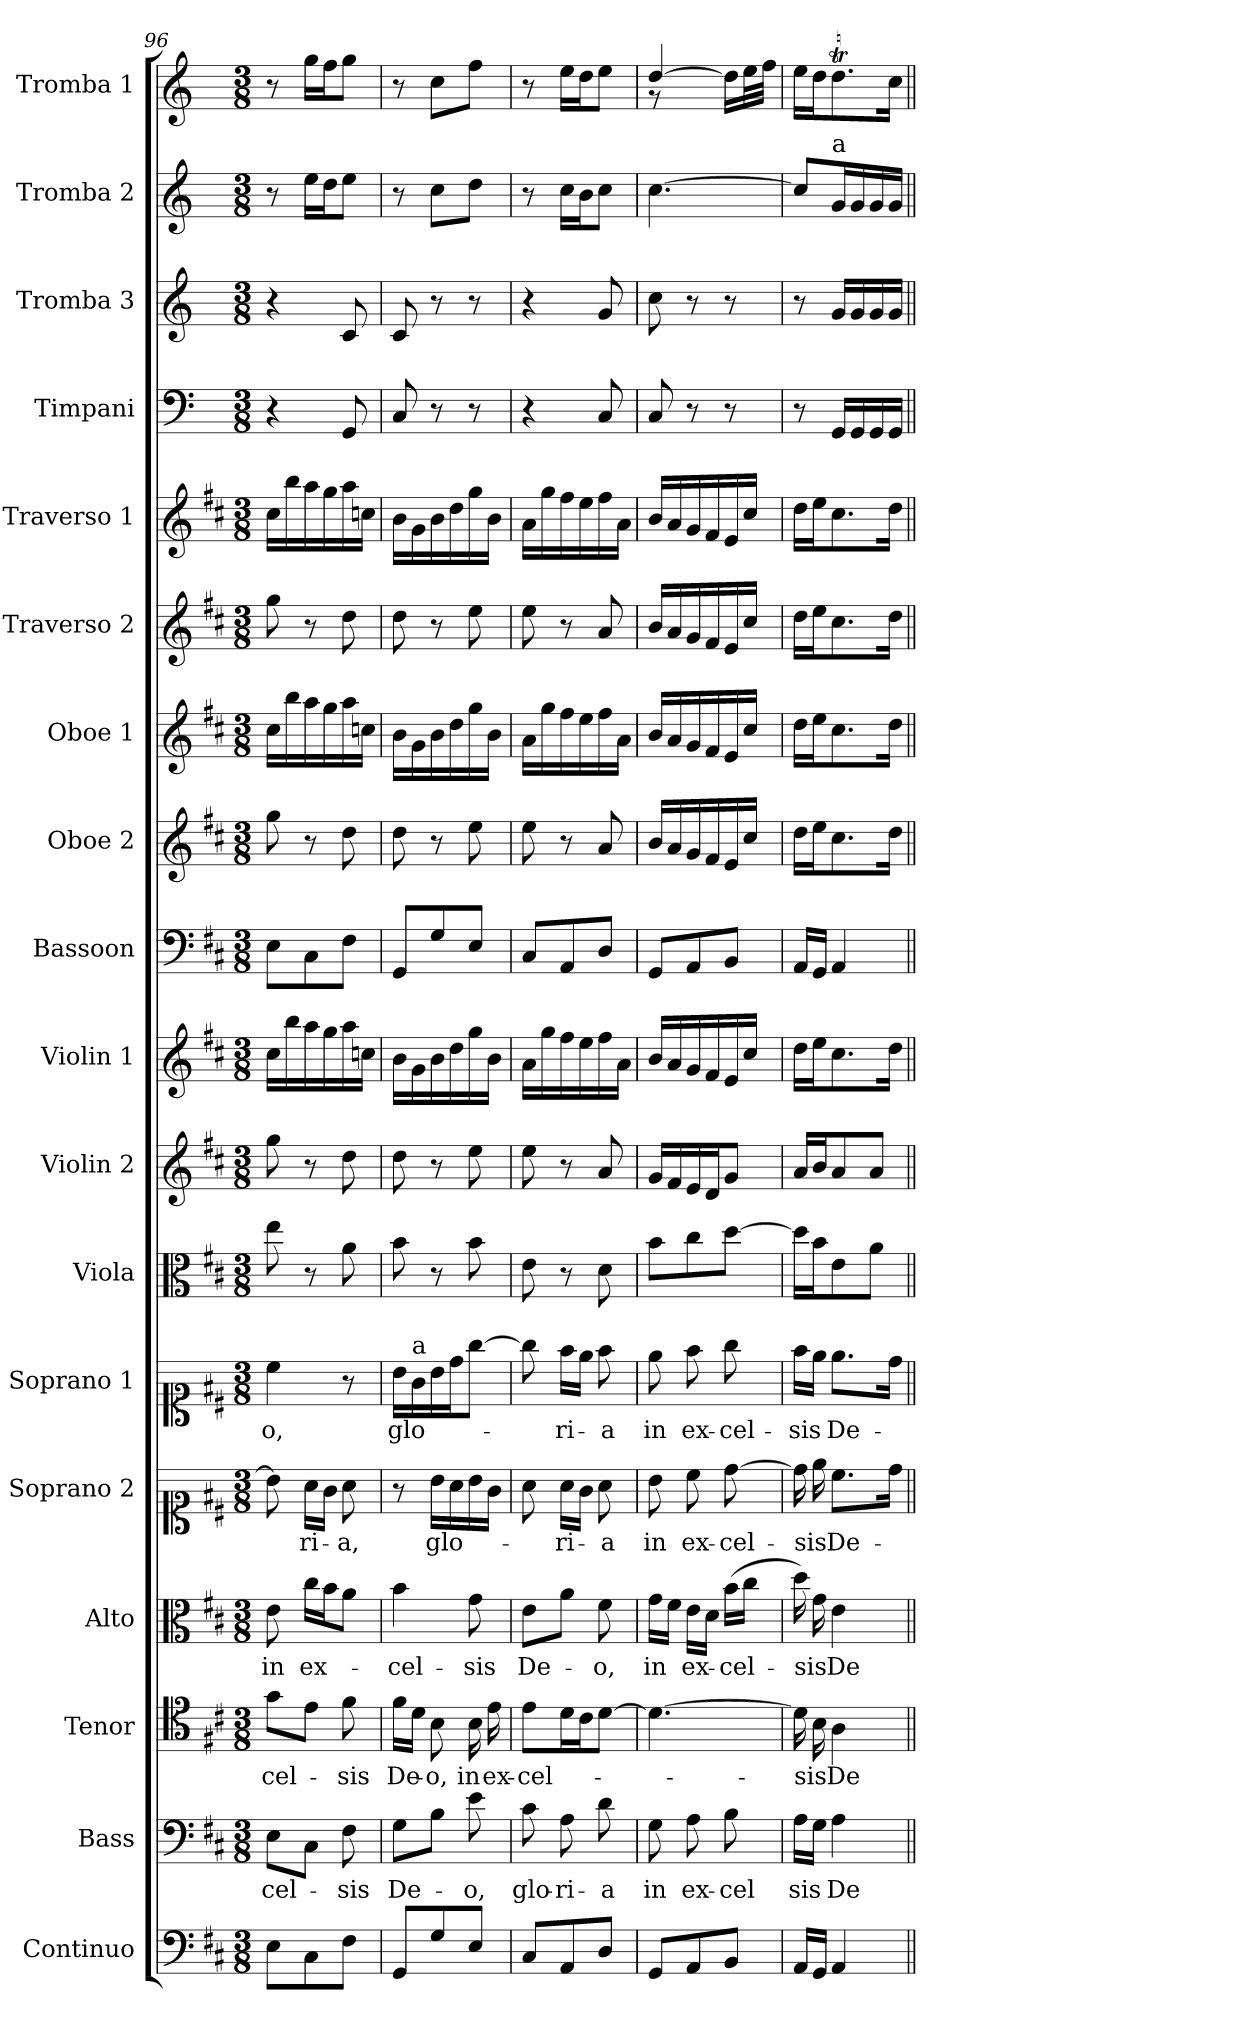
**kern	**kern	**text	**kern	**text	**kern	**text	**kern	**text	**kern	**text	**kern	**kern	**kern	**kern	**kern	**kern	**kern	**kern	**kern	**kern	**kern	**kern
*part18	*part17	*part17	*part16	*part16	*part15	*part15	*part14	*part14	*part13	*part13	*part12	*part11	*part10	*part9	*part8	*part7	*part6	*part5	*part4	*part3	*part2	*part1
*staff18	*staff17	*staff17	*staff16	*staff16	*staff15	*staff15	*staff14	*staff14	*staff13	*staff13	*staff12	*staff11	*staff10	*staff9	*staff8	*staff7	*staff6	*staff5	*staff4	*staff3	*staff2	*staff1
*I"Continuo	*I"Bass	*	*I"Tenor	*	*I"Alto	*	*I"Soprano 2	*	*I"Soprano 1	*	*I"Viola	*I"Violin 2	*I"Violin 1	*I"Bassoon	*I"Oboe 2	*I"Oboe 1	*I"Traverso 2	*I"Traverso 1	*I"Timpani	*I"Tromba 3	*I"Tromba 2	*I"Tromba 1
*I'Cont	*I'B	*	*I'T	*	*I'A	*	*I'S 2	*	*I'S 1	*	*I'Vla	*I'Vln 2	*I'Vln 1	*I'Bsn	*I'Ob 2	*I'Ob 1	*I'Trv 2	*I'Trv 1	*I'Timp	*I'Tr 3	*I'Tr 2	*I'Tr 1
*clefF4	*clefF4	*	*clefC4	*	*clefC3	*	*clefC1	*	*clefC1	*	*clefC3	*clefG2	*clefG2	*clefF4	*clefG2	*clefG2	*clefG2	*clefG2	*clefF4	*clefG2	*clefG2	*clefG2
*	*	*	*	*	*	*	*	*	*	*	*	*	*	*	*	*	*	*	*ITrd-1c-2	*ITrd-1c-2	*ITrd-1c-2	*ITrd-1c-2
*k[f#c#]	*k[f#c#]	*	*k[f#c#]	*	*k[f#c#]	*	*k[f#c#]	*	*k[f#c#]	*	*k[f#c#]	*k[f#c#]	*k[f#c#]	*k[f#c#]	*k[f#c#]	*k[f#c#]	*k[f#c#]	*k[f#c#]	*k[f#c#]	*k[f#c#]	*k[f#c#]	*k[f#c#]
*M3/8	*M3/8	*	*M3/8	*	*M3/8	*	*M3/8	*	*M3/8	*	*M3/8	*M3/8	*M3/8	*M3/8	*M3/8	*M3/8	*M3/8	*M3/8	*M3/8	*M3/8	*M3/8	*M3/8
=96	=96	=96	=96	=96	=96	=96	=96	=96	=96	=96	=96	=96	=96	=96	=96	=96	=96	=96	=96	=96	=96	=96
!	!	!LO:LY:b	!	!LO:LY:b	!	!LO:LY:b	!	!	!	!LO:LY:b	!	!	!	!	!	!	!	!	!	!	!	!
8E\L	8E\L	-cel-	8g\L	-cel-	8e\	in	8b\]	.	4cc#\	-o,	8ee\	8gg\	16cc#\LL	8E\L	8gg\	16cc#\LL	8gg\	16cc#\LL	4r	4r	8r	8r
.	.	.	.	.	.	.	.	.	.	.	.	.	16bb\	.	.	16bb\	.	16bb\	.	.	.	.
!	!	!	!	!	!	!LO:LY:b	!	!LO:LY:b	!	!	!	!	!	!	!	!	!	!	!	!	!	!
8C#\	8C#\J	.	8e\J	.	16cc#\LL	ex-	16a\LL	-ri-	.	.	8r	8r	16aa\	8C#\	8r	16aa\	8r	16aa\	.	.	16ff#\LL	16aa\LL
.	.	.	.	.	16b\J	.	16g\JJ	.	.	.	.	.	16gg\	.	.	16gg\	.	16gg\	.	.	16ee\J	16gg\J
!	!	!LO:LY:b	!	!LO:LY:b	!	!	!	!LO:LY:b	!	!	!	!	!	!	!	!	!	!	!	!	!	!
8F#\J	8F#\	-sis	8f#\	-sis	8a\J	.	8a\	-a,	8r	.	8a\	8dd\	16aa\	8F#\J	8dd\	16aa\	8dd\	16aa\	8AA/	8d/	8ff#\J	8aa\J
.	.	.	.	.	.	.	.	.	.	.	.	.	16ccn\JJ	.	.	16ccn\JJ	.	16ccn\JJ	.	.	.	.
=97	=97	=97	=97	=97	=97	=97	=97	=97	=97	=97	=97	=97	=97	=97	=97	=97	=97	=97	=97	=97	=97	=97
!	!	!LO:LY:b	!	!LO:LY:b	!	!LO:LY:b	!	!	!	!LO:LY:b	!	!	!	!	!	!	!	!	!	!	!	!
8GG/L	8G\L	De-	16f#\LL	De-	4b\	-cel-	8r	.	16b\LL	glo-	8b\	8dd\	16b\LL	8GG/L	8dd\	16b\LL	8dd\	16b\LL	8D/	8d/	8r	8r
!	!	!	!	!	!	!	!	!	!LO:TX:a:t=a	!	!	!	!	!	!	!	!	!	!	!	!	!
.	.	.	16d\JJ	.	.	.	.	.	16g\	.	.	.	16g\	.	.	16g\	.	16g\	.	.	.	.
!	!	!	!	!LO:LY:b	!	!	!	!LO:LY:b	!	!	!	!	!	!	!	!	!	!	!	!	!	!
8G/	8B\J	.	8B\	-o,	.	.	16b\LL	glo-	16b\	.	8r	8r	16b\	8G/	8r	16b\	8r	16b\	8r	8r	8dd\L	8dd\L
.	.	.	.	.	.	.	16a\	.	16dd\J	.	.	.	16dd\	.	.	16dd\	.	16dd\	.	.	.	.
!	!	!LO:LY:b	!	!LO:LY:b	!	!LO:LY:b	!	!	!	!	!	!	!	!	!	!	!	!	!	!	!	!
8E/J	8e\	-o,	16B\	in	8g\	-sis	16b\	.	[8gg\J	.	8b\	8ee\	16gg\	8E/J	8ee\	16gg\	8ee\	16gg\	8r	8r	8ee\J	8gg\J
!	!	!	!	!LO:LY:b	!	!	!	!	!	!	!	!	!	!	!	!	!	!	!	!	!	!
.	.	.	16e\	ex-	.	.	16g\JJ	.	.	.	.	.	16b\JJ	.	.	16b\JJ	.	16b\JJ	.	.	.	.
!!LO:PB:g=z
=98	=98	=98	=98	=98	=98	=98	=98	=98	=98	=98	=98	=98	=98	=98	=98	=98	=98	=98	=98	=98	=98	=98
!	!	!LO:LY:b	!	!LO:LY:b	!	!LO:LY:b	!	!	!	!	!	!	!	!	!	!	!	!	!	!	!	!
8C#/L	8c#\	glo-	8e\L	-cel-	8e\L	De-	8a\	.	8gg\]	.	8e\	8ee\	16a\LL	8C#/L	8ee\	16a\LL	8ee\	16a\LL	4r	4r	8r	8r
.	.	.	.	.	.	.	.	.	.	.	.	.	16gg\	.	.	16gg\	.	16gg\	.	.	.	.
!	!	!LO:LY:b	!	!	!	!	!	!LO:LY:b	!	!LO:LY:b	!	!	!	!	!	!	!	!	!	!	!	!
8AA/	8A\	-ri-	16d\L	.	8a\J	.	16a\LL	-ri-	16ff#\LL	-ri-	8r	8r	16ff#\	8AA/	8r	16ff#\	8r	16ff#\	.	.	16dd\LL	16ff#\LL
.	.	.	16c#\J	.	.	.	16g\JJ	.	16ee\JJ	.	.	.	16ee\	.	.	16ee\	.	16ee\	.	.	16cc#\J	16ee\J
!	!	!LO:LY:b	!	!	!	!LO:LY:b	!	!LO:LY:b	!	!LO:LY:b	!	!	!	!	!	!	!	!	!	!	!	!
8D/J	8d\	-a	[8d\J	.	8f#\	-o,	8a\	-a	8ff#\	-a	8d\	8a/	16ff#\	8D/J	8a/	16ff#\	8a/	16ff#\	8D/	8a/	8dd\J	8ff#\J
.	.	.	.	.	.	.	.	.	.	.	.	.	16a\JJ	.	.	16a\JJ	.	16a\JJ	.	.	.	.
=99	=99	=99	=99	=99	=99	=99	=99	=99	=99	=99	=99	=99	=99	=99	=99	=99	=99	=99	=99	=99	=99	=99
!	!	!LO:LY:b	!	!	!	!LO:LY:b	!	!LO:LY:b	!	!LO:LY:b	!	!	!	!	!	!	!	!	!	!	!	!
*	*	*	*	*	*	*	*	*	*	*	*	*	*	*	*	*	*	*	*	*	*	*^
8GG/L	8G\	in	4.d\_	.	16g\LL	in	8b\	in	8ee\	in	8b\L	16g/LL	16b/LL	8GG/L	16b/LL	16b/LL	16b/LL	16b/LL	8D/	8dd\	[4.dd\	[4ee/	8r
.	.	.	.	.	16f#\JJ	.	.	.	.	.	.	16f#/	16a/	.	16a/	16a/	16a/	16a/	.	.	.	.	.
!	!	!LO:LY:b	!	!	!	!LO:LY:b	!	!LO:LY:b	!	!LO:LY:b	!	!	!	!	!	!	!	!	!	!	!	!	!
8AA/	8A\	ex-	.	.	16e\LL	ex-	8cc#\	ex-	8ff#\	ex-	8cc#\	16e/	16g/	8AA/	16g/	16g/	16g/	16g/	8r	8r	.	.	4ryy
.	.	.	.	.	16d\JJ	.	.	.	.	.	.	16d/J	16f#/	.	16f#/	16f#/	16f#/	16f#/	.	.	.	.	.
!	!	!LO:LY:b	!	!	!	!LO:LY:b	!	!LO:LY:b	!	!LO:LY:b	!	!	!	!	!	!	!	!	!	!	!	!	!
8BB/J	8B\	-cel	.	.	(16b\LL	-cel-	[8dd\	-cel-	8gg\	-cel-	[8dd\J	8g/J	16e/	8BB/J	16e/	16e/	16e/	16e/	8r	8r	.	16ee\LL]	.
.	.	.	.	.	16cc#\JJ	.	.	.	.	.	.	.	16cc#/JJ	.	16cc#/JJ	16cc#/JJ	16cc#/JJ	16cc#/JJ	.	.	.	32ff#\L	.
.	.	.	.	.	.	.	.	.	.	.	.	.	.	.	.	.	.	.	.	.	.	32gg\JJJ	.
*	*	*	*	*	*	*	*	*	*	*	*	*	*	*	*	*	*	*	*	*	*	*v	*v
=100	=100	=100	=100	=100	=100	=100	=100	=100	=100	=100	=100	=100	=100	=100	=100	=100	=100	=100	=100	=100	=100	=100
!	!	!LO:LY:b	!	!	!	!	!	!	!	!LO:LY:b	!	!	!	!	!	!	!	!	!	!	!	!
16AA/LL	16A\LL	sis	16d\]	.	16dd\)	.	16dd\]	.	16ff#\LL	-sis	16dd\LL]	16a/LL	16dd\LL	16AA/LL	16dd\LL	16dd\LL	16dd\LL	16dd\LL	8r	8r	8dd/L]	16ff#\LL
!	!	!	!	!LO:LY:b	!	!LO:LY:b	!	!LO:LY:b	!	!	!	!	!	!	!	!	!	!	!	!	!	!
16GG/JJ	16G\JJ	.	16B\	-sis	16g\	-sis	16ee\	-sis	16ee\JJ	.	16b\J	16b/J	16ee\J	16GG/JJ	16ee\J	16ee\J	16ee\J	16ee\J	.	.	.	16ee\J
!	!	!	!	!	!	!	!	!	!	!	!	!	!	!	!	!	!	!	!	!	!LO:TX:a:t=a	!
!	!	!LO:LY:b	!	!LO:LY:b	!	!LO:LY:b	!	!LO:LY:b	!	!LO:LY:b	!	!	!	!	!	!	!	!	!	!	!	!
4AA/	4A\	De-	4A\	De-	4e\	De-	8.cc#\L	De-	8.ee\L	De-	8e\	8a/	8.cc#\	4AA/	8.cc#\	8.cc#\	8.cc#\	8.cc#\	16AA/LL	16a/LL	16a/L	8.eet\
.	.	.	.	.	.	.	.	.	.	.	.	.	.	.	.	.	.	.	16AA/	16a/	16a/	.
.	.	.	.	.	.	.	.	.	.	.	8a\J	8a/J	.	.	.	.	.	.	16AA/	16a/	16a/	.
.	.	.	.	.	.	.	16dd\Jk	.	16dd\Jk	.	.	.	16dd\Jk	.	16dd\Jk	16dd\Jk	16dd\Jk	16dd\Jk	16AA/JJ	16a/JJ	16a/JJ	16dd\Jk
=||	=||	=||	=||	=||	=||	=||	=||	=||	=||	=||	=||	=||	=||	=||	=||	=||	=||	=||	=||	=||	=||	=||
*-	*-	*-	*-	*-	*-	*-	*-	*-	*-	*-	*-	*-	*-	*-	*-	*-	*-	*-	*-	*-	*-	*-
